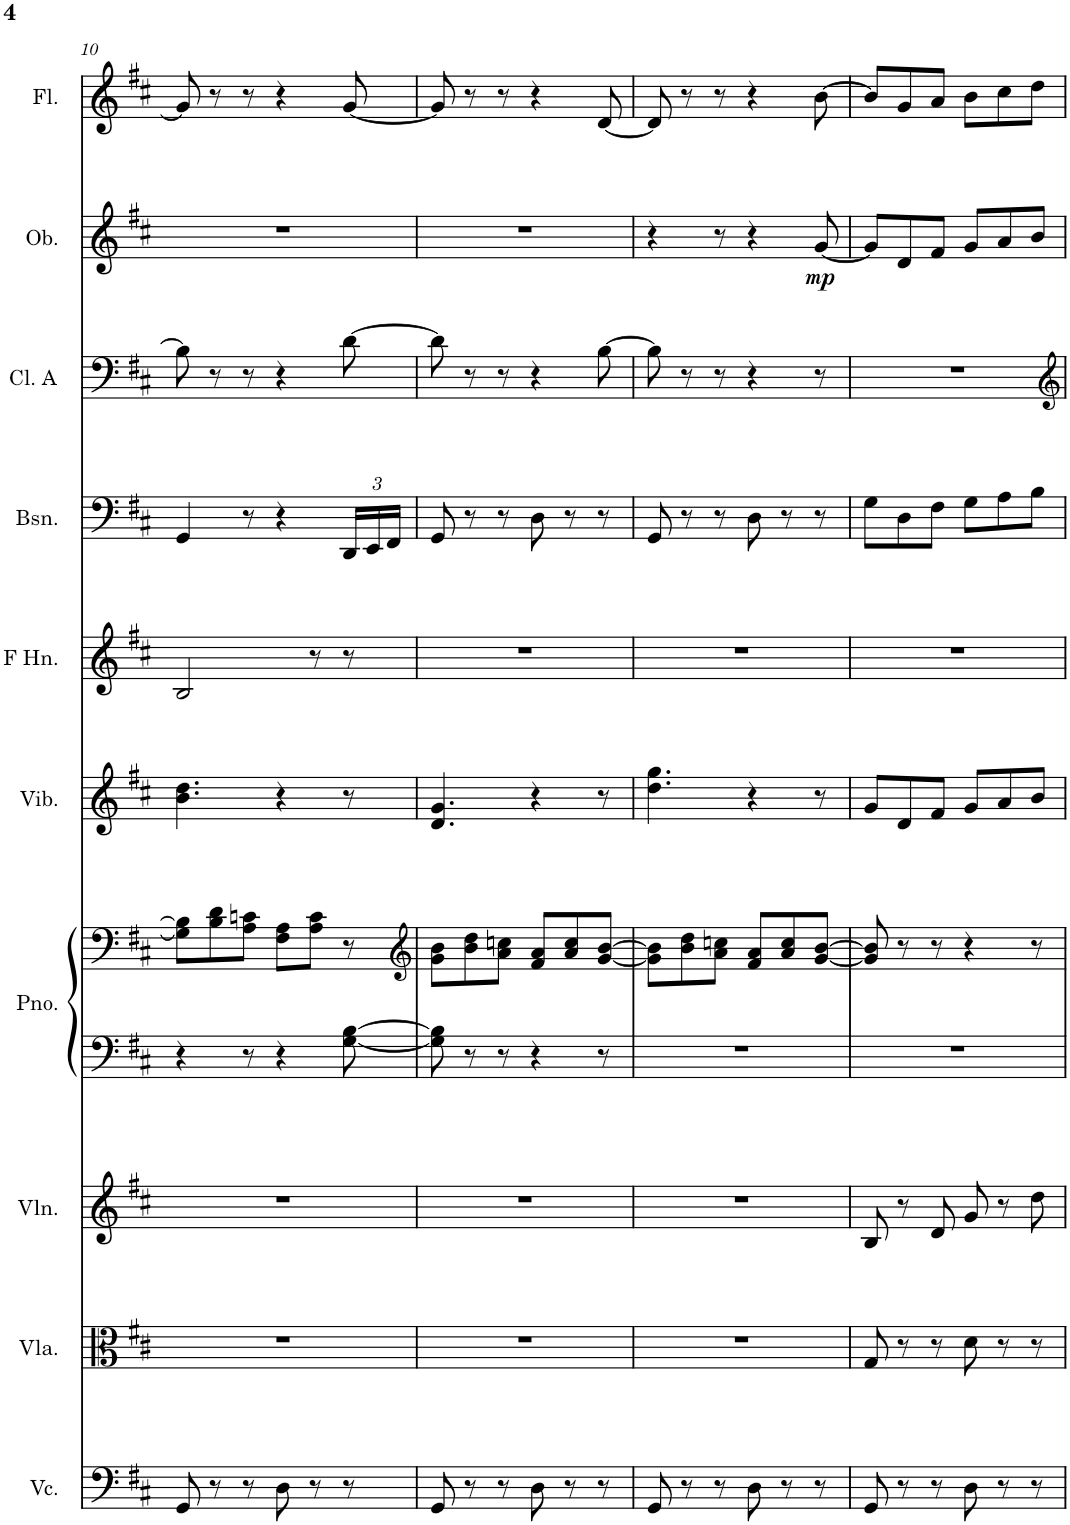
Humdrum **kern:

**kern	**kern	**kern	**kern	**kern	**kern	**kern	**kern	**kern	**kern	**dynam	**kern
*part10	*part9	*part8	*part7	*part7	*part6	*part5	*part4	*part3	*part2	*part2	*part1
*staff11	*staff10	*staff9	*staff8	*staff7	*staff6	*staff5	*staff4	*staff3	*staff2	*staff2	*staff1
*I"Violoncello	*I"Viola	*I"Violin	*I"Grand Piano	*	*I"Vibraphone	*I"French Horn	*I"Bassoon	*I"Clarinet A	*I"Oboe	*	*I"Flute
*I'Vc.	*I'Vla.	*I'Vln.	*I'Pno.	*	*I'Vib.	*I'F Hn.	*I'Bsn.	*I'Cl. A	*I'Ob.	*	*I'Fl.
!!LO:PB:g=z
*clefF4	*clefC3	*clefG2	*clefF4	*clefF4	*clefG2	*clefG2	*clefF4	*clefF4	*clefG2	*	*clefG2
*	*	*	*	*	*	*ITrd4c7	*	*ITrd1c2	*	*	*
*k[f#c#]	*k[f#c#]	*k[f#c#]	*k[f#c#]	*k[f#c#]	*k[f#c#]	*k[f#c#]	*k[f#c#]	*k[f#c#]	*k[f#c#]	*	*k[f#c#]
*M6/8	*M6/8	*M6/8	*M6/8	*M6/8	*M6/8	*M6/8	*M6/8	*M6/8	*M6/8	*	*M6/8
=10	=10	=10	=10	=10	=10	=10	=10	=10	=10	=10	=10
8GG/	2.r	2.r	4r	8G\] 8B\]L	4.b\ 4.dd\	2B/	4GG/	8B\]	2.r	.	8g/]
8r	.	.	.	8B\ 8d\	.	.	.	8r	.	.	8r
8r	.	.	8r	8A\ 8cn\J	.	.	8r	8r	.	.	8r
8D\	.	.	4r	8F#\ 8A\L	4r	.	4r	4r	.	.	4r
8r	.	.	.	8A\ 8c\J	.	8r	.	.	.	.	.
*	*	*	*	*	*	*	*Xbrackettup	*	*	*	*
8r	.	.	[8G\ [8B\	8r	8r	8r	24DD/LL	[8d\	.	.	[8g/
.	.	.	.	.	.	.	24EE/	.	.	.	.
.	.	.	.	.	.	.	24FF#/JJ	.	.	.	.
=11	=11	=11	=11	=11	=11	=11	=11	=11	=11	=11	=11
*	*	*	*	*clefG2	*	*	*	*	*	*	*
8GG/	2.r	2.r	8G\] 8B\]	8g\ 8b\L	4.d/ 4.g/	2.r	8GG/	8d\]	2.r	.	8g/]
8r	.	.	8r	8b\ 8dd\	.	.	8r	8r	.	.	8r
8r	.	.	8r	8a\ 8ccn\J	.	.	8r	8r	.	.	8r
8D\	.	.	4r	8f#/ 8a/L	4r	.	8D\	4r	.	.	4r
8r	.	.	.	8a/ 8cc/	.	.	8r	.	.	.	.
8r	.	.	8r	[8g/ [8b/J	8r	.	8r	[8B\	.	.	[8d/
=12	=12	=12	=12	=12	=12	=12	=12	=12	=12	=12	=12
8GG/	2.r	2.r	2.r	8g\] 8b\]L	4.dd\ 4.gg\	2.r	8GG/	8B\]	4r	.	8d/]
8r	.	.	.	8b\ 8dd\	.	.	8r	8r	.	.	8r
8r	.	.	.	8a\ 8ccn\J	.	.	8r	8r	8r	.	8r
8D\	.	.	.	8f#/ 8a/L	4r	.	8D\	4r	4r	.	4r
8r	.	.	.	8a/ 8cc/	.	.	8r	.	.	.	.
!	!	!	!	!	!	!	!	!	!	!LO:DY:b	!
8r	.	.	.	[8g/ [8b/J	8r	.	8r	8r	[8g/	mp	[8b\
=13	=13	=13	=13	=13	=13	=13	=13	=13	=13	=13	=13
8GG/	8G/	8B/	2.r	8g/] 8b/]	8g/L	2.r	8G\L	2.r	8g/L]	.	8b/L]
8r	8r	8r	.	8r	8d/	.	8D\	.	8d/	.	8g/
8r	8r	8d/	.	8r	8f#/J	.	8F#\J	.	8f#/J	.	8a/J
8D\	8d\	8g/	.	4r	8g/L	.	8G\L	.	8g/L	.	8b\L
8r	8r	8r	.	.	8a/	.	8A\	.	8a/	.	8cc#\
8r	8r	8dd\	.	8r	8b/J	.	8B\J	.	8b/J	.	8dd\J
=	=	=	=	=	=	=	=	=	=	=	=
*-	*-	*-	*-	*-	*-	*-	*-	*-	*-	*-	*-
